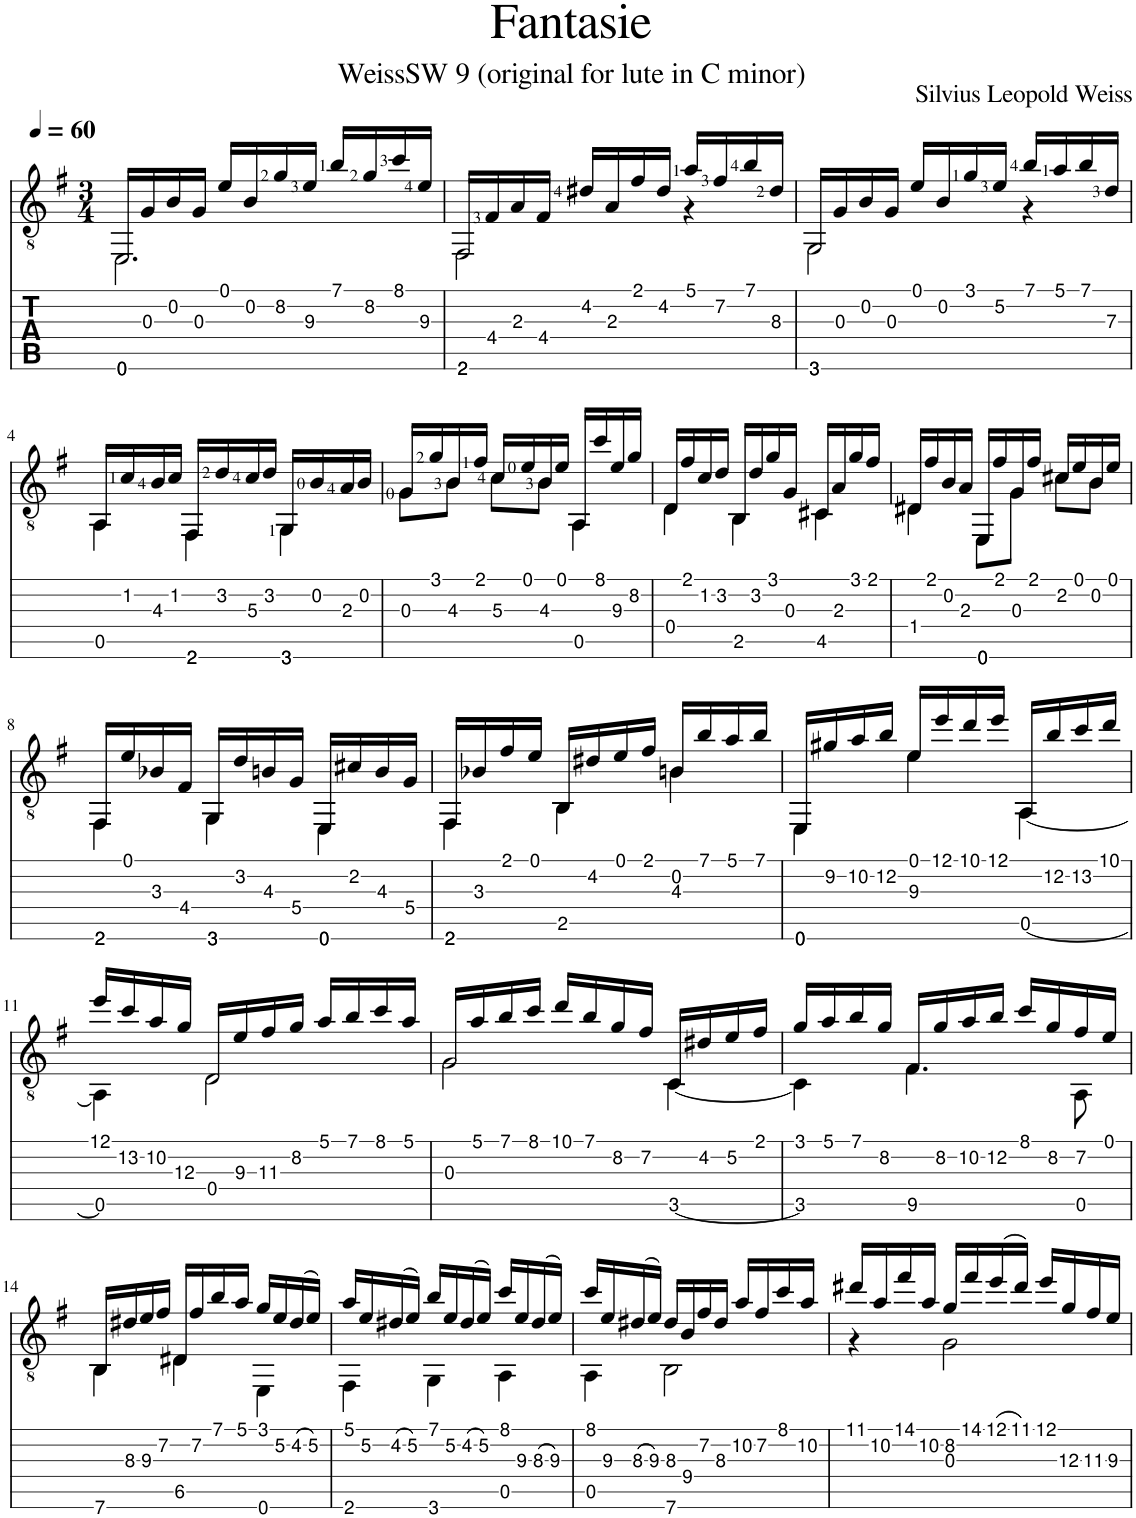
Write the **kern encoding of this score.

**kern	**kern
*part1	*part1
*staff2	*staff1
*I"Guitar	*
*I'Guit.	*
*stria6	*
*	*clefGv2
*k[f#]	*k[f#]
*M3/4	*M3/4
*MM60	*MM60
=1	=1
*^	*^
16EELL	2.EE	16EE/LL	2.EE\
16GJ	.	16G/	.
16BL	.	16B/	.
16GJJ	.	16G/JJ	.
16eLL	.	16e/LL	.
16BJ	.	16B/	.
16gL	.	16g/	.
16eJJ	.	16e/JJ	.
16bLL	.	16b/LL	.
16gJ	.	16g/	.
16ccL	.	16cc/	.
16eJJ	.	16e/JJ	.
=2	=2	=2	=2
16FF#LL	2FF#	16FF#/LL	2FF#\
16F#J	.	16F#/	.
16AL	.	16A/	.
16F#JJ	.	16F#/JJ	.
16d#LL	.	16d#X/LL	.
16AJ	.	16A/	.
16f#L	.	16f#/	.
16d#JJ	.	16d#/JJ	.
16aLL	4r	16a/LL	4r
16f#J	.	16f#/	.
16bL	.	16b/	.
16d#JJ	.	16d#/JJ	.
=3	=3	=3	=3
16GGLL	2GG	16GG/LL	2GG\
16GJ	.	16G/	.
16BL	.	16B/	.
16GJJ	.	16G/JJ	.
16eLL	.	16e/LL	.
16BJ	.	16B/	.
16gL	.	16g/	.
16eJJ	.	16e/JJ	.
16bLL	4r	16b/LL	4r
16aJ	.	16a/	.
16bL	.	16b/	.
16dJJ	.	16d/JJ	.
!!LO:LB:g=z	!!
=4	=4	=4	=4
16AALL	4AA	16AA/LL	4AA\
16cJ	.	16c/	.
16BL	.	16B/	.
16cJJ	.	16c/JJ	.
16FF#LL	4FF#	16FF#/LL	4FF#\
16dJ	.	16d/	.
16cL	.	16c/	.
16dJJ	.	16d/JJ	.
16GGLL	4GG	16GG/LL	4GG\
16BJ	.	16B/	.
16AL	.	16A/	.
16BJJ	.	16B/JJ	.
=5	=5	=5	=5
16GLL	8GL	16G/LL	8G\L
16gJ	.	16g/	.
16BL	8BJ	16B/	8B\J
16f#JJ	.	16f#/JJ	.
16cLL	8cL	16c/LL	8c\L
16eJ	.	16e/	.
16BL	8BJ	16B/	8B\J
16eJJ	.	16e/JJ	.
16AALL	4AA	16AA/LL	4AA\
16ccJ	.	16cc/	.
16eL	.	16e/	.
16gJJ	.	16g/JJ	.
=6	=6	=6	=6
16DLL	4D	16D/LL	4D\
16f#J	.	16f#/	.
16cL	.	16c/	.
16dJJ	.	16d/JJ	.
16BBLL	4BB	16BB/LL	4BB\
16dJ	.	16d/	.
16gL	.	16g/	.
16GJJ	.	16G/JJ	.
16C#XLL	4C#	16C#X/LL	4C#\
16AJ	.	16A/	.
16gL	.	16g/	.
16f#JJ	.	16f#/JJ	.
=7	=7	=7	=7
16D#XLL	4D#	16D#X/LL	4D#\
16f#J	.	16f#/	.
16BL	.	16B/	.
16AJJ	.	16A/JJ	.
16EELL	8EEL	16EE/LL	8EE\L
16f#J	.	16f#/	.
16GL	8GJ	16G/	8G\J
16f#JJ	.	16f#/JJ	.
16c#XLL	8c#L	16c#X/LL	8c#\L
16eJ	.	16e/	.
16BL	8BJ	16B/	8B\J
16eJJ	.	16e/JJ	.
!!LO:LB:g=z	!!
=8	=8	=8	=8
16FF#LL	4FF#	16FF#/LL	4FF#\
16eJ	.	16e/	.
16B-XL	.	16B-X/	.
16F#JJ	.	16F#/JJ	.
16GGLL	4GG	16GG/LL	4GG\
16dJ	.	16d/	.
16BnL	.	16Bn/	.
16GJJ	.	16G/JJ	.
16EELL	4EE	16EE/LL	4EE\
16c#XJ	.	16c#X/	.
16BL	.	16B/	.
16GJJ	.	16G/JJ	.
=9	=9	=9	=9
16FF#LL	4FF#	16FF#/LL	4FF#\
16B-XJ	.	16B-X/	.
16f#L	.	16f#/	.
16eJJ	.	16e/JJ	.
16BBLL	4BB	16BB/LL	4BB\
16d#XJ	.	16d#X/	.
16eL	.	16e/	.
16f#JJ	.	16f#/JJ	.
16BnLL	4B	16Bn/LL	4B\
16bJ	.	16b/	.
16aL	.	16a/	.
16bJJ	.	16b/JJ	.
=10	=10	=10	=10
16EELL	4EE	16EE/LL	4EE\
16g#XJ	.	16g#X/	.
16aL	.	16a/	.
16bJJ	.	16b/JJ	.
16eLL	4e	16e/LL	4e\
16eeJ	.	16ee/	.
16ddL	.	16dd/	.
16eeJJ	.	16ee/JJ	.
16AALL	[4AA	16AA/LL	[4AA\
16bJ	.	16b/	.
16ccL	.	16cc/	.
16ddJJ	.	16dd/JJ	.
!!LO:LB:g=z	!!
=11	=11	=11	=11
16eeLL	4AA]	16ee/LL	4AA\]
16ccJ	.	16cc/	.
16aL	.	16a/	.
16gJJ	.	16g/JJ	.
16DLL	2D	16D/LL	2D\
16eJ	.	16e/	.
16f#L	.	16f#/	.
16gJJ	.	16g/JJ	.
16aLL	.	16a/LL	.
16bJ	.	16b/	.
16ccL	.	16cc/	.
16aJJ	.	16a/JJ	.
=12	=12	=12	=12
16GLL	2G	16G/LL	2G\
16aJ	.	16a/	.
16bL	.	16b/	.
16ccJJ	.	16cc/JJ	.
16ddLL	.	16dd/LL	.
16bJ	.	16b/	.
16gL	.	16g/	.
16f#JJ	.	16f#/JJ	.
16CLL	[4C	16C/LL	[4C\
16d#XJ	.	16d#X/	.
16eL	.	16e/	.
16f#JJ	.	16f#/JJ	.
=13	=13	=13	=13
16gLL	4C]	16g/LL	4C\]
16aJ	.	16a/	.
16bL	.	16b/	.
16gJJ	.	16g/JJ	.
16F#LL	4.F#	16F#/LL	4.F#\
16gJ	.	16g/	.
16aL	.	16a/	.
16bJJ	.	16b/JJ	.
16ccLL	.	16cc/LL	.
16gJ	.	16g/	.
16f#L	8AA	16f#/	8AA\
16eJJ	.	16e/JJ	.
!!LO:LB:g=z	!!
=14	=14	=14	=14
16BBLL	4BB	16BB/LL	4BB\
16d#XJ	.	16d#X/	.
16eL	.	16e/	.
16f#JJ	.	16f#/JJ	.
16D#XLL	4D#	16D#X/LL	4D#\
16f#J	.	16f#/	.
16bL	.	16b/	.
16aJJ	.	16a/JJ	.
16gLL	4EE	16g/LL	4EE\
16eJ	.	16e/	.
16d#L	.	(16d#/	.
16eJJ	.	16e/JJ)	.
=15	=15	=15	=15
16aLL	4FF#	16a/LL	4FF#\
16eJ	.	16e/	.
16d#XL	.	(16d#X/	.
16eJJ	.	16e/JJ)	.
16bLL	4GG	16b/LL	4GG\
16eJ	.	16e/	.
16d#L	.	(16d#/	.
16eJJ	.	16e/JJ)	.
16ccLL	4AA	16cc/LL	4AA\
16eJ	.	16e/	.
16d#L	.	(16d#/	.
16eJJ	.	16e/JJ)	.
=16	=16	=16	=16
16ccLL	4AA	16cc/LL	4AA\
16eJ	.	16e/	.
16d#XL	.	(16d#X/	.
16eJJ	.	16e/JJ)	.
16d#LL	2BB	16d#/LL	2BB\
16BJ	.	16B/	.
16f#L	.	16f#/	.
16d#JJ	.	16d#/JJ	.
16aLL	.	16a/LL	.
16f#J	.	16f#/	.
16ccL	.	16cc/	.
16aJJ	.	16a/JJ	.
=17	=17	=17	=17
16dd#XLL	4r	16dd#X/LL	4r
16aJ	.	16a/	.
16ff#L	.	16ff#/	.
16aJJ	.	16a/JJ	.
16gLL	2G	16g/LL	2G\
16ff#J	.	16ff#/	.
16eeL	.	(16ee/	.
16dd#JJ	.	16dd#/JJ)	.
16eeLL	.	16ee/LL	.
16gJ	.	16g/	.
16f#L	.	16f#/	.
16eJJ	.	16e/JJ	.
*v	*v	*	*
*	*v	*v
=	=
*-	*-
